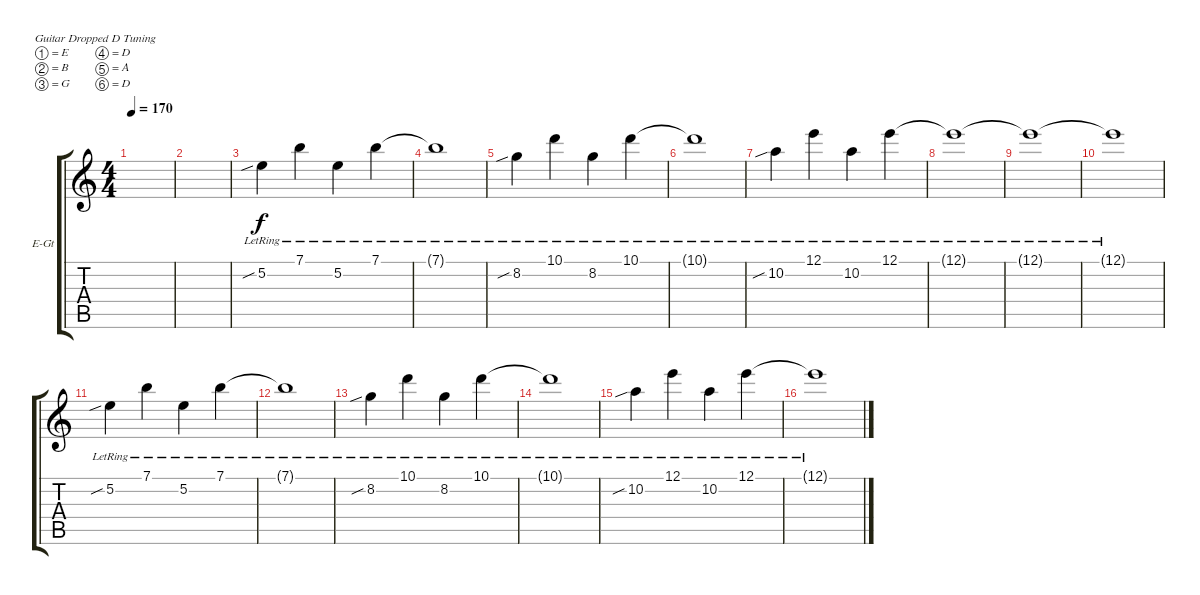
\defaultSystemsLayout 4
\bracketExtendMode groupsimilarinstruments
\firstSystemTrackNameOrientation horizontal
\otherSystemsTrackNameOrientation horizontal
\track ("Electric Guitar" "E-Gt") {instrument distortionguitar}
\staff {score tabs}
\tuning (E4 B3 G3 D3 A2 D2)
\ts (4 4)
\tempo 170
\clef g2
\ks c
|
|
5.2{sib lr}.4 7.1{lr}.4 5.2{lr}.4 7.1{lr}.4 |
7.1{lr t}.1 |
8.2{sib lr}.4 10.1{lr}.4 8.2{lr}.4 10.1{lr}.4 |
10.1{lr t}.1 |
10.2{sib lr}.4 12.1{lr}.4 10.2{lr}.4 12.1{lr}.4 |
12.1{lr t}.1 |
12.1{lr t}.1 |
12.1{lr t}.1 |
5.2{sib lr}.4 7.1{lr}.4 5.2{lr}.4 7.1{lr}.4 |
7.1{lr t}.1 |
8.2{sib lr}.4 10.1{lr}.4 8.2{lr}.4 10.1{lr}.4 |
10.1{lr t}.1 |
10.2{sib lr}.4 12.1{lr}.4 10.2{lr}.4 12.1{lr}.4 |
12.1{lr t}.1
